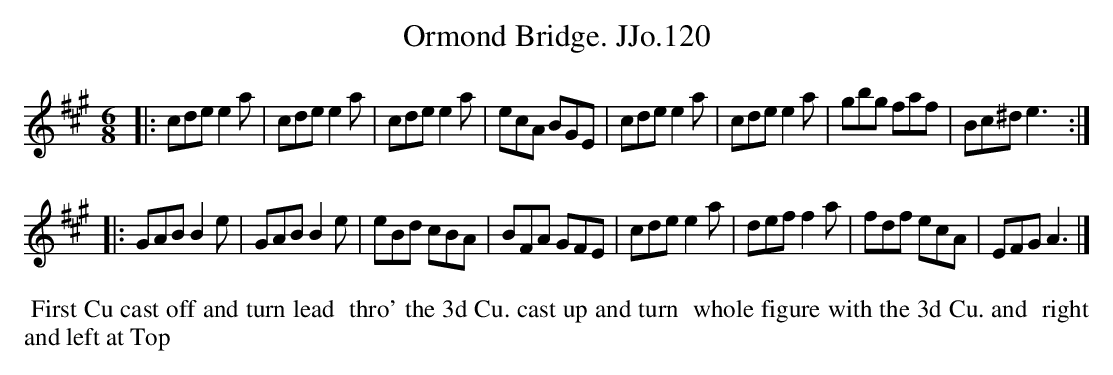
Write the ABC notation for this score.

X:1
T:Ormond Bridge. JJo.120
M:6/8
L:1/8
K:A
|:\
cde e2a | cde e2a | cde e2a | ecA BGE |\
cde e2a | cde e2a | gbg faf | Bc^d e3 ::
GAB B2e | GAB B2e | eBd cBA | BFA GFE |\
cde e2a | def f2a | fdf ecA | EFG A3  |]
